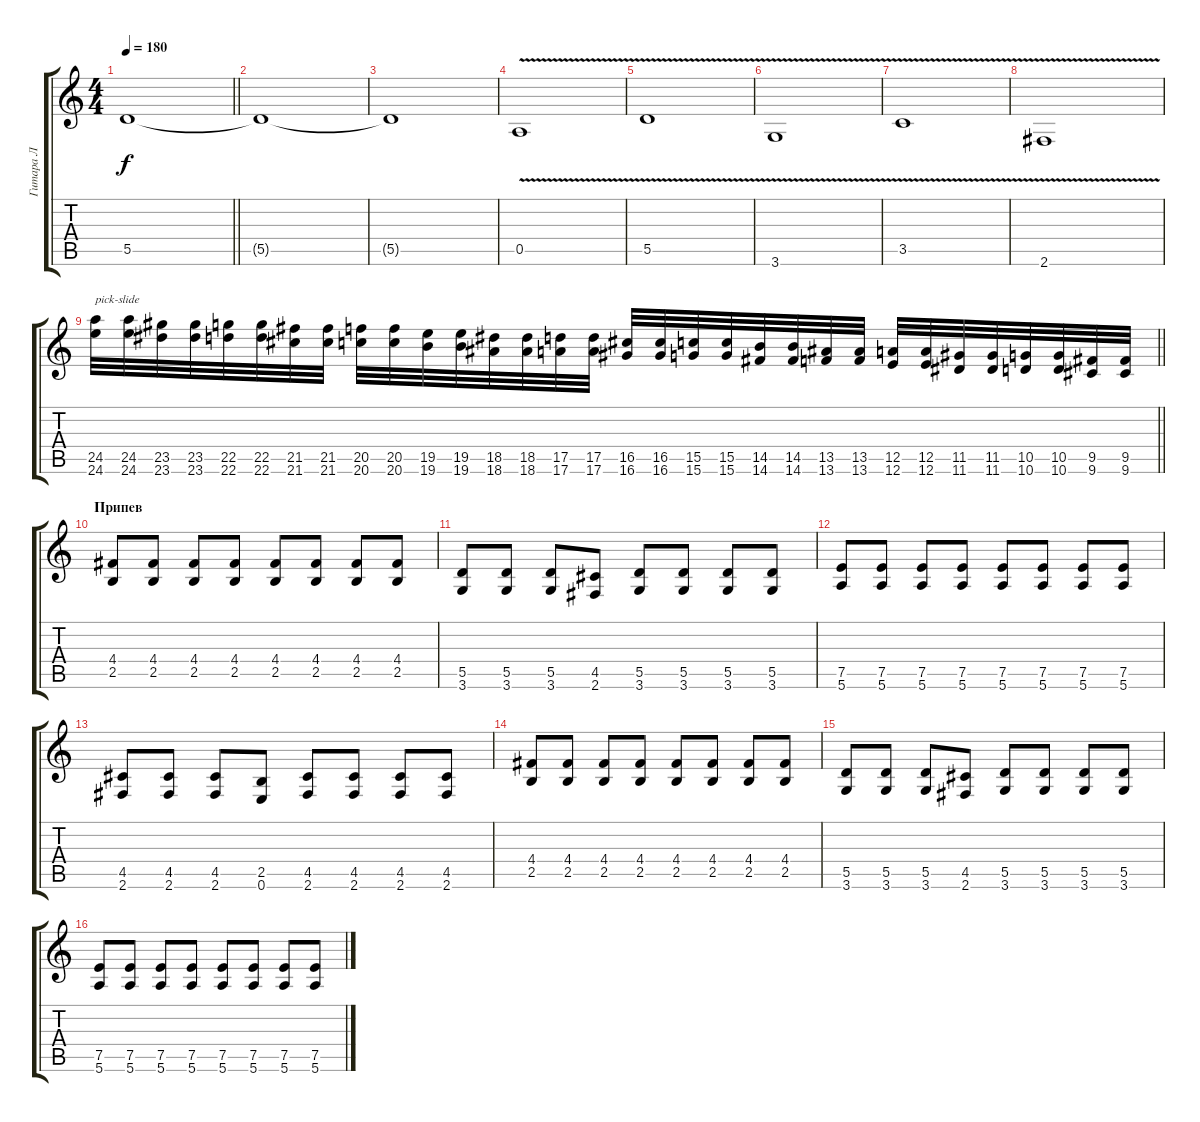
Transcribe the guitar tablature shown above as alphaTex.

\track ("Гитара Л" "Гитара Л") {instrument overdrivenguitar}
\staff {score tabs}
\tuning (E4 B3 G3 D3 A2 E2) {hide}
\ts (4 4)
\tempo 180
\clef g2
\barLineRight lightlight
\ks c
5.5{t}.1{dy f volume 0} |
5.5{t}.1 |
5.5{t}.1 |
0.5{v}.1{volume 10} |
5.5{v}.1 |
3.6{v}.1 |
3.5{v}.1 |
2.6{v}.1 |
\barLineRight lightlight
(24.5 24.6).32{txt "pick-slide"} (24.5 24.6).32 (23.5 23.6).32 (23.5 23.6).32 (22.5 22.6).32 (22.5 22.6).32 (21.5 21.6).32 (21.5 21.6).32 (20.5 20.6).32 (20.5 20.6).32 (19.5 19.6).32 (19.5 19.6).32 (18.5 18.6).32 (18.5 18.6).32 (17.5 17.6).32 (17.5 17.6).32 (16.5 16.6).32 (16.5 16.6).32 (15.5 15.6).32 (15.5 15.6).32 (14.5 14.6).32 (14.5 14.6).32 (13.5 13.6).32 (13.5 13.6).32 (12.5 12.6).32 (12.5 12.6).32 (11.5 11.6).32 (11.5 11.6).32 (10.5 10.6).32 (10.5 10.6).32 (9.5 9.6).32 (9.5 9.6).32 |
\section ("" "Припев")
(4.4 2.5).8 (4.4 2.5).8 (4.4 2.5).8 (4.4 2.5).8 (4.4 2.5).8 (4.4 2.5).8 (4.4 2.5).8 (4.4 2.5).8 |
(5.5 3.6).8 (5.5 3.6).8 (5.5 3.6).8 (4.5 2.6).8 (5.5 3.6).8 (5.5 3.6).8 (5.5 3.6).8 (5.5 3.6).8 |
(7.5 5.6).8 (7.5 5.6).8 (7.5 5.6).8 (7.5 5.6).8 (7.5 5.6).8 (7.5 5.6).8 (7.5 5.6).8 (7.5 5.6).8 |
(4.5 2.6).8 (4.5 2.6).8 (4.5 2.6).8 (2.5 0.6).8 (4.5 2.6).8 (4.5 2.6).8 (4.5 2.6).8 (4.5 2.6).8 |
(4.4 2.5).8 (4.4 2.5).8 (4.4 2.5).8 (4.4 2.5).8 (4.4 2.5).8 (4.4 2.5).8 (4.4 2.5).8 (4.4 2.5).8 |
(5.5 3.6).8 (5.5 3.6).8 (5.5 3.6).8 (4.5 2.6).8 (5.5 3.6).8 (5.5 3.6).8 (5.5 3.6).8 (5.5 3.6).8 |
(7.5 5.6).8 (7.5 5.6).8 (7.5 5.6).8 (7.5 5.6).8 (7.5 5.6).8 (7.5 5.6).8 (7.5 5.6).8 (7.5 5.6).8
